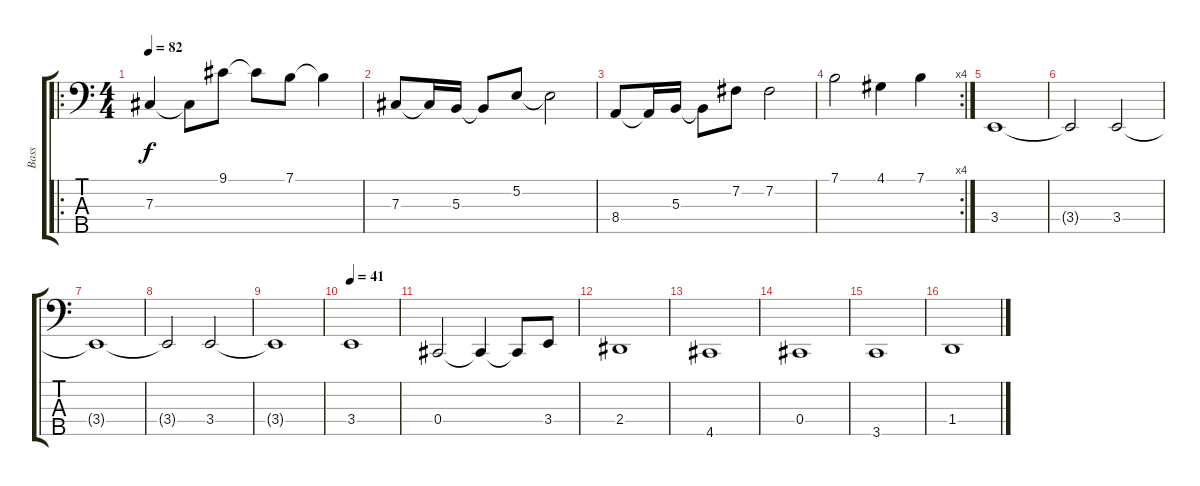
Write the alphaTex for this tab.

\track ("Bass" "Bass") {instrument electricbassfinger}
\staff {score tabs}
\tuning (E2 B1 Gb1 Db1 A0) {hide}
\ro
\ts (4 4)
\tempo 82
\clef f4
\ks c
7.3.4{dy f} 7.3{t}.8 9.1.8 9.1{t}.8 7.1.8 7.1{t}.4 |
7.3.8 7.3{t}.16 5.3.16 5.3{t}.8 5.2.8 5.2{t}.2 |
8.4.8 8.4{t}.16 5.3.16 5.3{t}.8 7.2.8 7.2.2 |
\rc 4
7.1.2 4.1.4 7.1.4 |
3.4.1 |
3.4{t}.2 3.4.2 |
3.4{t}.1 |
3.4{t}.2 3.4.2 |
3.4{t}.1 |
\tempo 41
3.4.1 |
0.4.2 0.4{t}.4 0.4{t}.8 3.4.8 |
2.4.1 |
4.5.1 |
0.4.1 |
3.5.1 |
1.4.1
